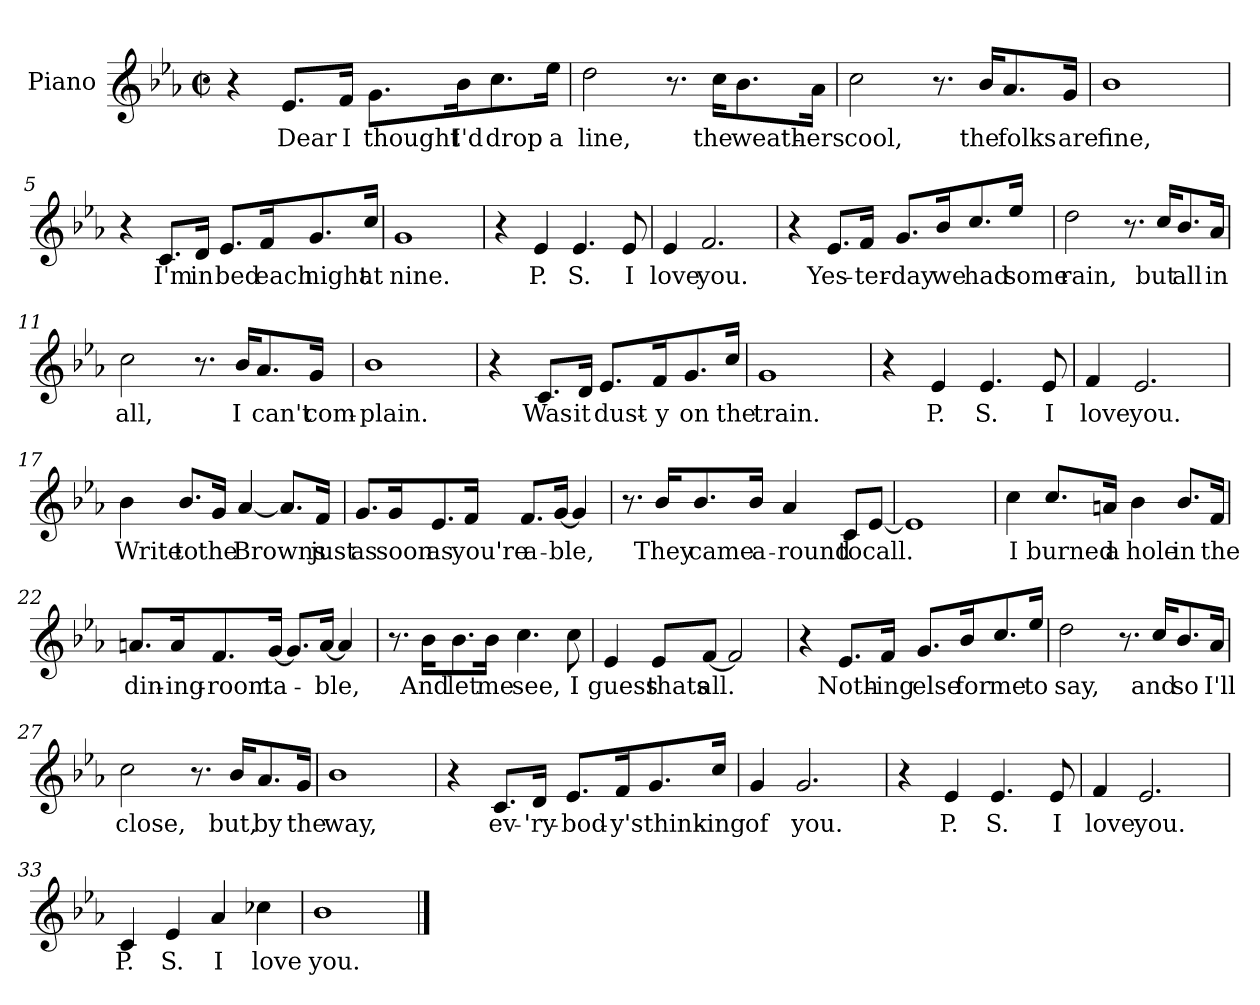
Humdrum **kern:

**kern	**text
*part1	*part1
*staff1	*staff1
*I"Piano	*
*I'Pno.	*
*clefG2	*
*k[b-e-a-]	*
*E-:	*
*M2/2	*
*met(c|)	*
=1	=1
4r	.
8.e-/L	Dear
16f/Jk	I
8.g\L	thought
16b-\K	I'd
8.cc\	drop
16ee-\Jk	a
=2	=2
2dd\	line,
8.r	.
16cc\KL	the
8.b-\	weath-
16a-\Jk	-ers
=3	=3
2cc\	cool,
8.r	.
16b-/KL	the
8.a-/	folks
16g/Jk	are
=4	=4
1b-	fine,
!!LO:LB:g=z
=5	=5
4r	.
8.c/L	I'm
16d/Jk	in
8.e-/L	bed
16f/K	each
8.g/	night
16cc/Jk	at
=6	=6
1g	nine.
=7	=7
4r	.
4e-/	P.
4.e-/	S.
8e-/	I
=8	=8
4e-/	love
2.f/	you.
!!LO:LB:g=z
=9	=9
4r	.
8.e-/L	Yes-
16f/Jk	-ter-
8.g/L	-day
16b-/K	we
8.cc/	had
16ee-/Jk	some
=10	=10
2dd\	rain,
8.r	.
16cc/KL	but
8.b-/	all
16a-/Jk	in
=11	=11
2cc\	all,
8.r	.
16b-/KL	I
8.a-/	can't
16g/Jk	com-
=12	=12
1b-	-plain.
!!LO:LB:g=z
=13	=13
4r	.
8.c/L	Was
16d/Jk	it
8.e-/L	dust-
16f/K	-y
8.g/	on
16cc/Jk	the
=14	=14
1g	train.
=15	=15
4r	.
4e-/	P.
4.e-/	S.
8e-/	I
=16	=16
4f/	love
2.e-/	you.
=17	=17
4b-\	Write
8.b-/L	to
16g/Jk	the
[4a-/	Browns
8.a-/L]	.
16f/Jk	just
!!LO:LB:g=z
=18	=18
8.g/L	as
16g/K	soon
8.e-/	as
16f/Jk	you're
8.f/L	a-
[16g/Jk	-ble,
4g/]	.
=19	=19
8.r	.
16b-/KL	They
8.b-/	came
16b-/Jk	a-
4a-/	-round
8c/L	to
[8e-/J	call.
=20	=20
1e-]	.
=21	=21
4cc\	I
8.cc/L	burned
16an/Jk	a
4b-\	hole
8.b-/L	in
16f/Jk	the
!!LO:LB:g=z
=22	=22
8.an/L	din-
16a/K	-ing-
8.f/	-room
[16g/Jk	ta-
8.g/L]	.
[16a/Jk	-ble,
4a/]	.
=23	=23
8.r	.
16b-\KL	And
8.b-\	let
16b-\Jk	me
4.cc\	see,
8cc\	I
=24	=24
4e-/	guess
8e-/L	thats
[8f/J	all.
2f/]	.
=25	=25
4r	.
8.e-/L	Noth-
16f/Jk	-ing
8.g/L	else
16b-/K	for
8.cc/	me
16ee-/Jk	to
!!LO:LB:g=z
=26	=26
2dd\	say,
8.r	.
16cc/KL	and
8.b-/	so
16a-/Jk	I'll
=27	=27
2cc\	close,
8.r	.
16b-/KL	but,
8.a-/	by
16g/Jk	the
=28	=28
1b-	way,
=29	=29
4r	.
8.c/L	ev-
16d/Jk	-'ry-
8.e-/L	-bod-
16f/K	-y's
8.g/	think-
16cc/Jk	-ing
!!LO:LB:g=z
=30	=30
4g/	of
2.g/	you.
=31	=31
4r	.
4e-/	P.
4.e-/	S.
8e-/	I
=32	=32
4f/	love
2.e-/	you.
=33	=33
4c/	P.
4e-/	S.
4a-/	I
4cc-X\	love
=34	=34
1b-	you.
==	==
*-	*-
